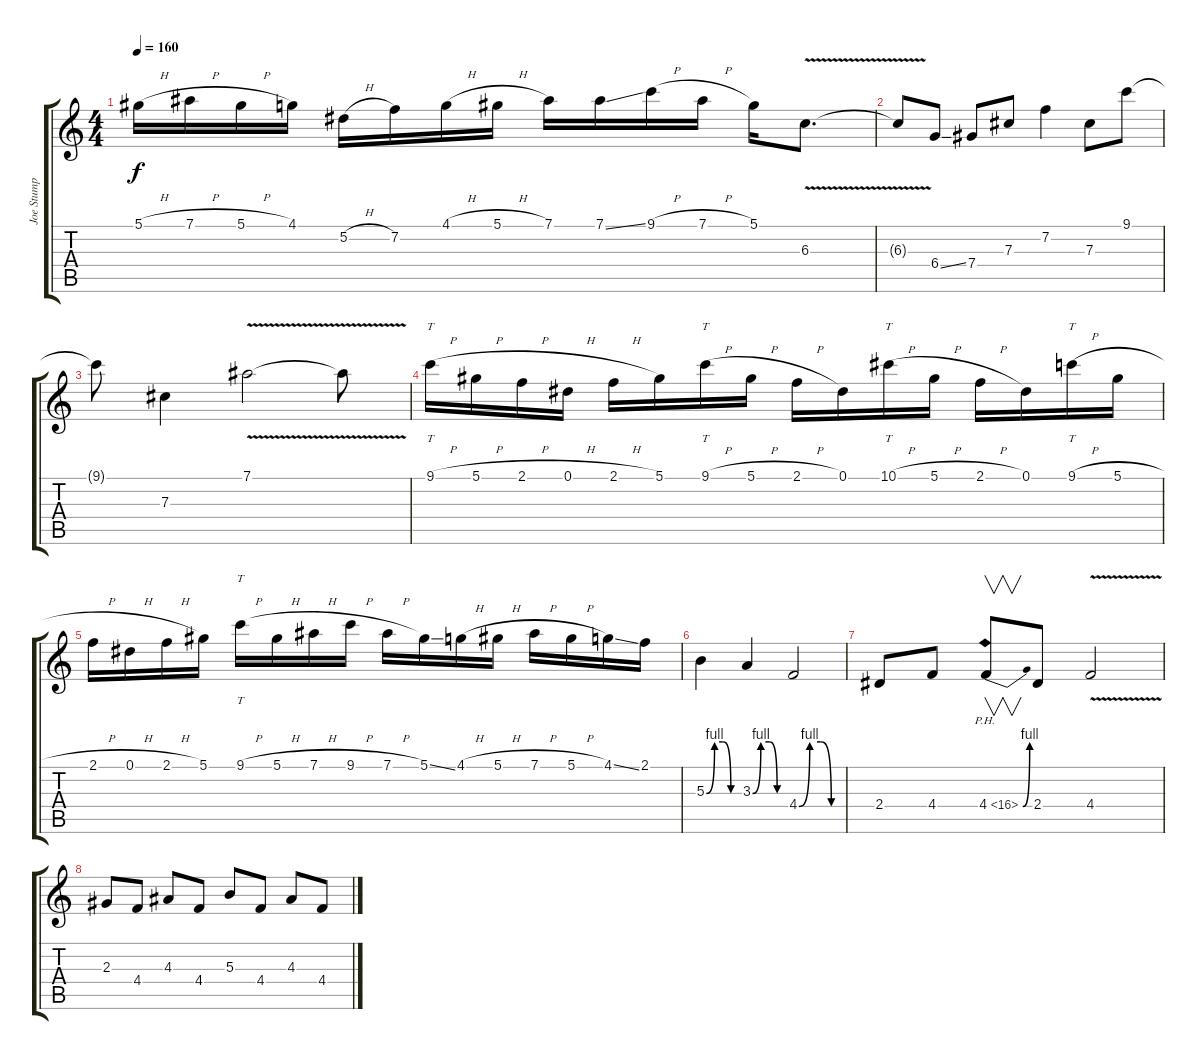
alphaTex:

\track ("Joe Stump" "Joe Stump") {instrument overdrivenguitar}
\staff {score tabs}
\tuning (Eb4 Bb3 Gb3 Db3 Ab2 Db2) {hide}
\ts (4 4)
\tempo 160
\clef g2
\ks c
5.1{h}.16{dy f} 7.1{h}.16 5.1{h}.16 4.1.16 5.2{h}.16 7.2.16 4.1{h}.16 5.1{h}.16 7.1.16 7.1{ss}.16 9.1{h}.16 7.1{h}.16 5.1.16 6.3{v}.8{d} |
6.3{t}.8 6.4{ss}.8 7.4.8 7.3.8 7.2.4 7.3.8 9.1.8 |
9.1{t}.8 7.3.4 7.1{v}.2 7.1{t}.8 |
9.1{h}.16{tt} 5.1{h}.16 2.1{h}.16 0.1{h}.16 2.1{h}.16 5.1.16 9.1{h}.16{tt} 5.1{h}.16 2.1{h}.16 0.1.16 10.1{h}.16{tt} 5.1{h}.16 2.1{h}.16 0.1.16 9.1{h}.16{tt} 5.1{h}.16 |
2.1{h}.16 0.1{h}.16 2.1{h}.16 5.1.16 9.1{h}.16{tt} 5.1{h}.16 7.1{h}.16 9.1{h}.16 7.1{h}.16 5.1{ss}.16 4.1{h}.16 5.1{h}.16 7.1{h}.16 5.1{h}.16 4.1{ss}.16 2.1.16 |
5.3{be (custom 0 0 15 4 30 4 45 0 60 0)}.4 3.3{be (custom 0 0 15 4 30 4 45 0 60 0)}.4 4.4{be (custom 0 0 15 4 30 4 45 0 60 0)}.2 |
2.4.8 4.4.8 4.4{be (bend 0 0 60 4) ph 12}.8{v} 2.4.8 4.4{v}.2 |
2.3.8 4.4.8 4.3.8 4.4.8 5.3.8 4.4.8 4.3.8 4.4.8
